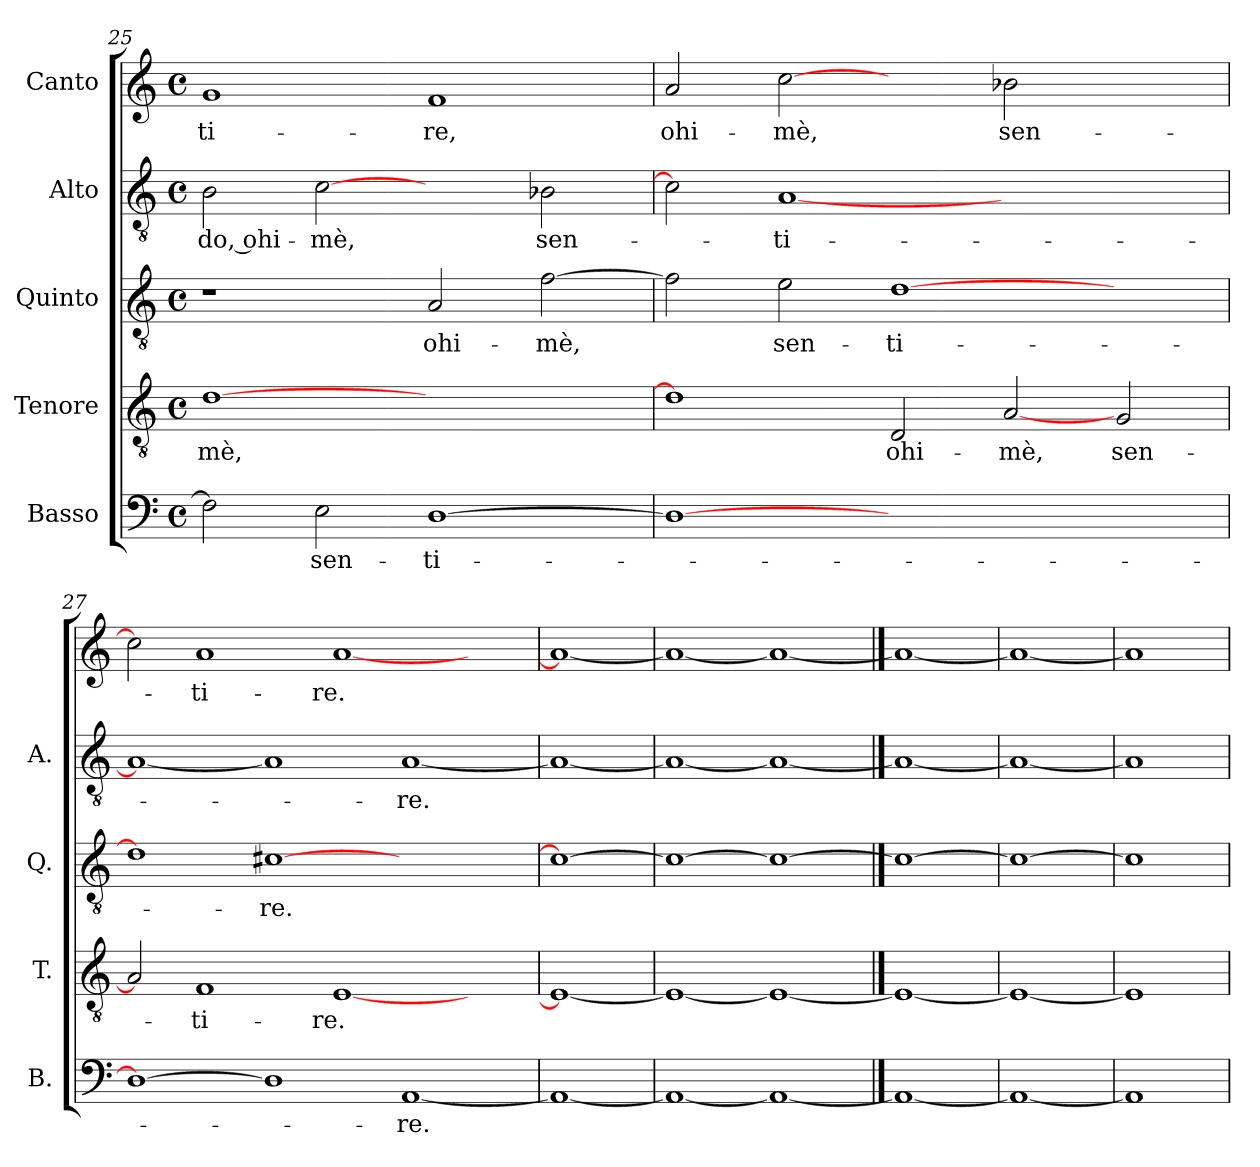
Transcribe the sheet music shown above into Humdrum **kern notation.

**kern	**text	**kern	**text	**kern	**text	**kern	**text	**kern	**text
*part5	*part5	*part4	*part4	*part3	*part3	*part2	*part2	*part1	*part1
*staff5	*staff5	*staff4	*staff4	*staff3	*staff3	*staff2	*staff2	*staff1	*staff1
*I"Basso	*	*I"Tenore	*	*I"Quinto	*	*I"Alto	*	*I"Canto	*
*I'B.	*	*I'T.	*	*I'Q.	*	*I'A.	*	*	*
*clefF4	*	*clefGv2	*	*clefGv2	*	*clefGv2	*	*clefG2	*
*k[]	*	*k[]	*	*k[]	*	*k[]	*	*k[]	*
*C:	*	*C:	*	*C:	*	*C:	*	*C:	*
*M4/4	*	*M4/4	*	*M4/4	*	*M4/4	*	*M4/4	*
*met(c)	*	*met(c)	*	*met(c)	*	*met(c)	*	*met(c)	*
=25	=25	=25	=25	=25	=25	=25	=25	=25	=25
2F\]	.	[1d\	mè,	1r	.	2B\	-do, ohi-	1g/	-ti-
2E\	sen-	.	.	.	.	[2c\	-mè,	.	.
[1D\	-ti-	1ryy	.	2A/	ohi-	2ryy	.	1f/	-re,
.	.	.	.	[2f\	-mè,	2B-X\	sen-	.	.
=26	=26	=26	=26	=26	=26	=26	=26	=26	=26
1D\_	.	1d\]	.	2f\]	.	2c\]	.	2a/	ohi-
.	.	.	.	2e\	sen-	[1A/	-ti-	[2cc\	-mè,
1.ryy	.	2D/	ohi-	[1d\	-ti-	.	.	2ryy	.
.	.	[2A/	-mè,	.	.	1ryy	.	2b-X\	sen-
.	.	2G/	sen-	2ryy	.	.	.	2ryy	.
=27	=27	=27	=27	=27	=27	=27	=27	=27	=27
1D\_	.	2A/]	.	1d\]	.	1A/_	.	2cc\]	.
.	.	1F/	-ti-	.	.	.	.	1a/	-ti-
1D\]	.	.	.	[1c#X\	-re.	1A/]	.	.	.
.	.	[1E/	-re.	.	.	.	.	[1a/	-re.
[1AA/	-re.	.	.	1ryy	.	[1A/	-re.	.	.
.	.	2ryy	.	.	.	.	.	2ryy	.
=28	=28	=28	=28	=28	=28	=28	=28	=28	=28
1AA/_	.	1E/_	.	1c#\_	.	1A/_	.	1a/_	.
=29	=29	=29	=29	=29	=29	=29	=29	=29	=29
1AA/_	.	1E/_	.	1c#\_	.	1A/_	.	1a/_	.
1AA/_	.	1E/_	.	1c#\_	.	1A/_	.	1a/_	.
==30	==30	==30	==30	==30	==30	==30	==30	==30	==30
1AA/_	.	1E/_	.	1c#\_	.	1A/_	.	1a/_	.
=31	=31	=31	=31	=31	=31	=31	=31	=31	=31
1AA/_	.	1E/_	.	1c#\_	.	1A/_	.	1a/_	.
=32	=32	=32	=32	=32	=32	=32	=32	=32	=32
1AA/]	.	1E/]	.	1c#\]	.	1A/]	.	1a/]	.
=	=	=	=	=	=	=	=	=	=
*-	*-	*-	*-	*-	*-	*-	*-	*-	*-
